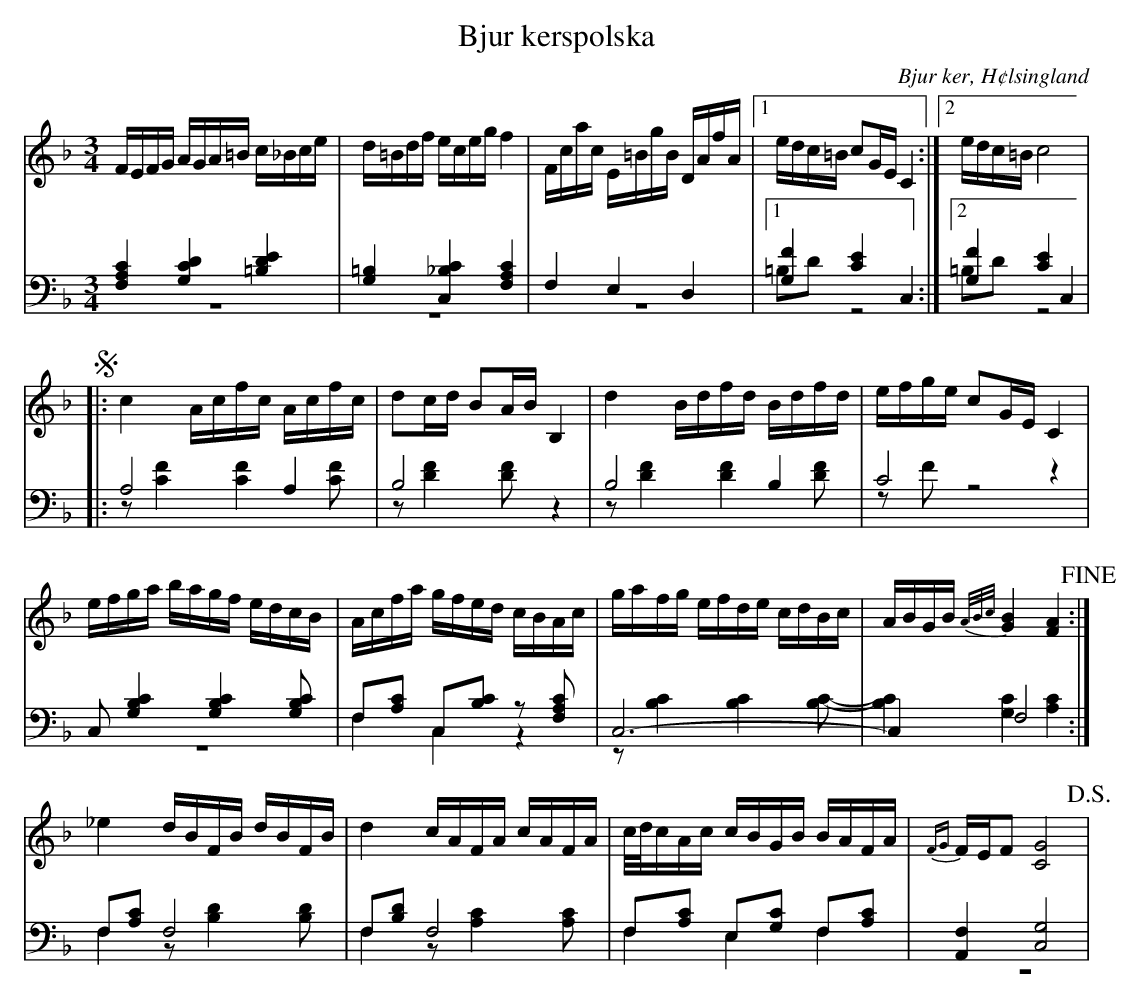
X:1
T: Bjur kerspolska
O: Bjur ker, H¢lsingland
M: 3/4
L: 1/16
K: F
V:1
V:2
V:3 merge
V:1
FEFG AGA=B c_Bce|d=Bdf eceg f4|Fcac E=BgB DAfA|1 edc=B c2GE C4:|2 edc=B c8 |
!segno! |:c4 Acfc Acfc|d2cd B2AB B,4|d4 Bdfd Bdfd|efge c2GE C4|
efga bagf edcB|Acfa gfed cBAc|gafg efde cdBc|ABGB {A/B/c/}[G4B4] [F4A4] !fine!:|
_e4 dBFB dBFB|d4 cAFA cAFA|c/d/cAc cBGB BAFA|{FG}FEF2 [C8G8] !D.S.!|
V:2 clef=bass
[F,4A,4C4] [G,4C4D4] [=B,4D4E4]|[G,4=B,4] [C,4_B,4C4] [F,4A,4C4]|F,4 E,4 D,4|1 [G,4F4] [C4E4] C,4:|2 [G,4F4] [C4E4] C,4 |
|:A,8 A,4|B,8 z4|B,8  B,4|C8 z4|
C,2 [G,4B,4C4] [G,4B,4C4] [G,2B,2C2]|F,2[A,2C2] C,2[B,2C2] z2 [F,2A,2C2]|C,12-|C,4 F,8:|
F,2[A,2C2] F,8|F,2[B,2D2] F,8|F,2[A,2C2] E,2[G,2C2] F,2[A,2C2]|[A,,4F,4] [C,8G,8] |
V:3 clef=bass
z12|z12|z12|1 =B,2D2 z8:|2 =B,2D2 z8|
|:z2 [C4F4] [C4F4] [C2F2]|z2 [D4F4] [D2F2] z4|z2 [D4F4] [D4F4] [D2F2]|z2 F2 z8|
z12|F,4 C,4 z4|z2 [B,4C4] [B,4C4] [B,2C2]-|[B,4C4] [G,4C4] [A,4C4]:|
F,4 z2 [B,4D4] [B,2D2]|F,4 z2 [A,4C4] [A,2C2]|F,4 E,4 F,4|z12|
